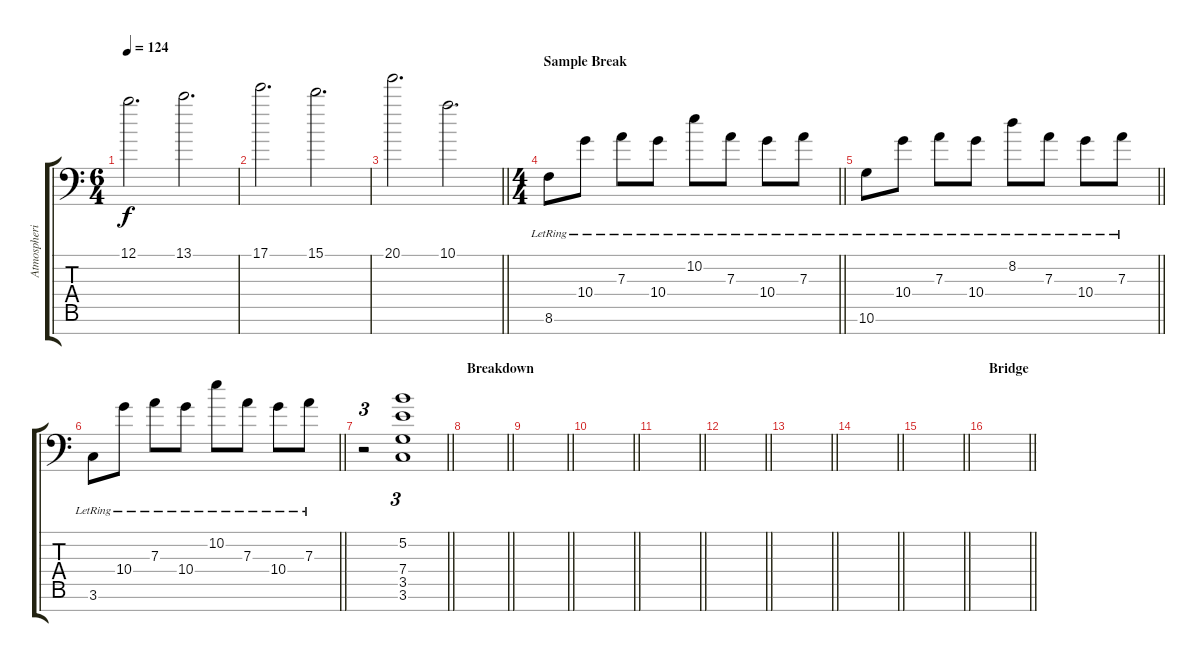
\track ("Atmospherics 2" "Atmospheri") {instrument distortionguitar}
\staff {score tabs}
\tuning (B3 Gb3 D3 A2 E2 A1 E1) {hide}
\ts (6 4)
\tempo 124
\clef f4
\ks c
12.1.2{d dy f} 13.1.2{d} |
17.1.2{d} 15.1.2{d} |
\barLineRight lightlight
20.1.2{d} 10.1.2{d} |
\ts (4 4)
\section ("" "Sample Break")
\barLineRight lightlight
8.6{lr}.8{volume 11 instrument electricguitarjazz} 10.4{lr}.8 7.3{lr}.8 10.4{lr}.8 10.2{lr}.8 7.3{lr}.8 10.4{lr}.8 7.3{lr}.8 |
\barLineRight lightlight
10.6{lr}.8 10.4{lr}.8 7.3{lr}.8 10.4{lr}.8 8.2{lr}.8 7.3{lr}.8 10.4{lr}.8 7.3{lr}.8 |
\barLineRight lightlight
3.6{lr}.8 10.4{lr}.8 7.3{lr}.8 10.4{lr}.8 10.2{lr}.8 7.3{lr}.8 10.4{lr}.8 7.3{lr}.8 |
\barLineRight lightlight
r.2{tu (3 2)} (5.2 7.4 3.5 3.6).1{tu (3 2) instrument reversecymbal} |
\section ("" "Breakdown")
\barLineRight lightlight
|
\barLineRight lightlight
|
\barLineRight lightlight
|
\barLineRight lightlight
|
\barLineRight lightlight
|
\barLineRight lightlight
|
\barLineRight lightlight
|
\barLineRight lightlight
|
\section ("" "Bridge")
\barLineRight lightlight
